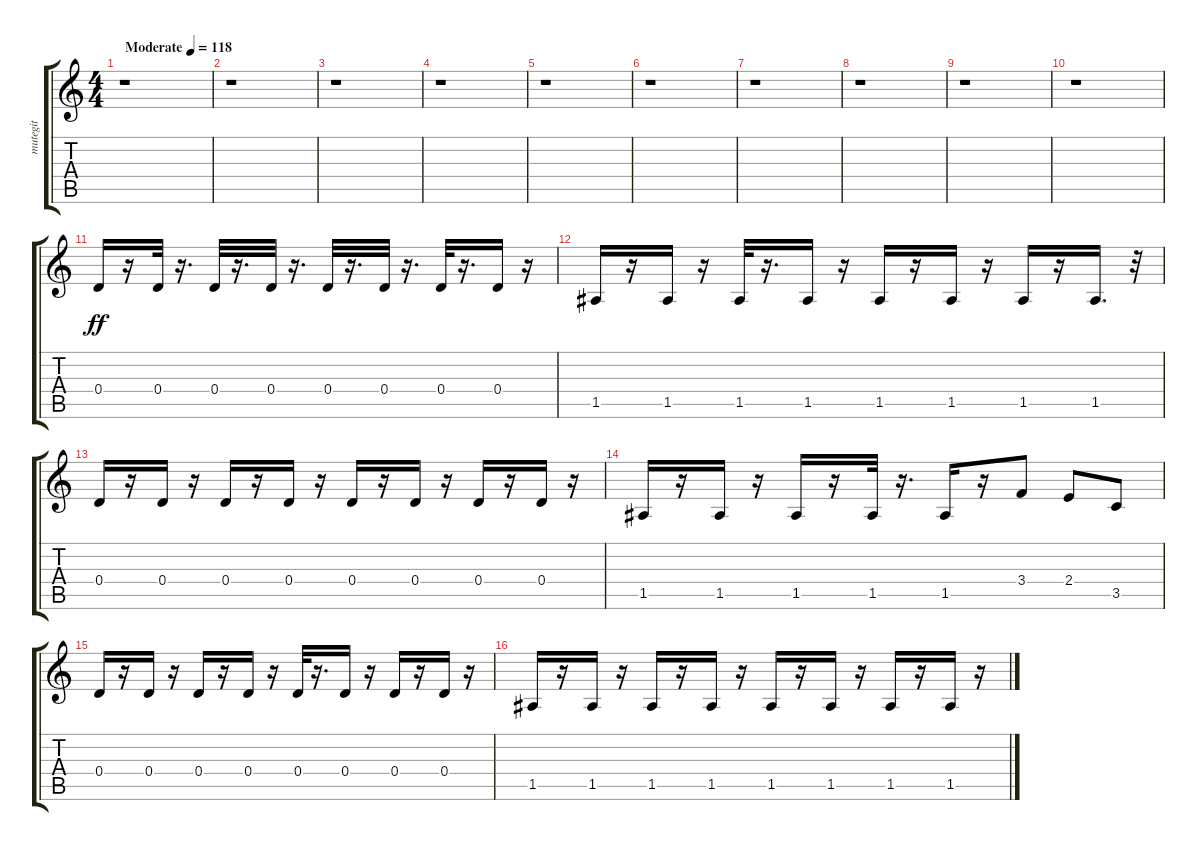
\track ("mutegit" "mutegit") {instrument electricguitarmuted}
\staff {score tabs}
\tuning (E4 B3 G3 D3 A2 E2) {hide}
\ts (4 4)
\tempo (118 "Moderate")
\clef g2
\ks c
r.1{dy ff instrument electricguitarmuted} |
r.1 |
r.1 |
r.1 |
r.1 |
r.1 |
r.1 |
r.1 |
r.1 |
r.1 |
0.4.16 r.16 0.4.32 r.16{d} 0.4.32 r.16{d} 0.4.32 r.16{d} 0.4.32 r.16{d} 0.4.32 r.16{d} 0.4.32 r.16{d} 0.4.16 r.16 |
1.5.16 r.16 1.5.16 r.16 1.5.32 r.16{d} 1.5.16 r.16 1.5.16 r.16 1.5.16 r.16 1.5.16 r.16 1.5.16{d} r.32 |
0.4.16 r.16 0.4.16 r.16 0.4.16 r.16 0.4.16 r.16 0.4.16 r.16 0.4.16 r.16 0.4.16 r.16 0.4.16 r.16 |
1.5.16 r.16 1.5.16 r.16 1.5.16 r.16 1.5.32 r.16{d} 1.5.16 r.16 3.4.8 2.4.8 3.5.8 |
0.4.16 r.16 0.4.16 r.16 0.4.16 r.16 0.4.16 r.16 0.4.32 r.16{d} 0.4.16 r.16 0.4.16 r.16 0.4.16 r.16 |
1.5.16 r.16 1.5.16 r.16 1.5.16 r.16 1.5.16 r.16 1.5.16 r.16 1.5.16 r.16 1.5.16 r.16 1.5.16 r.16
